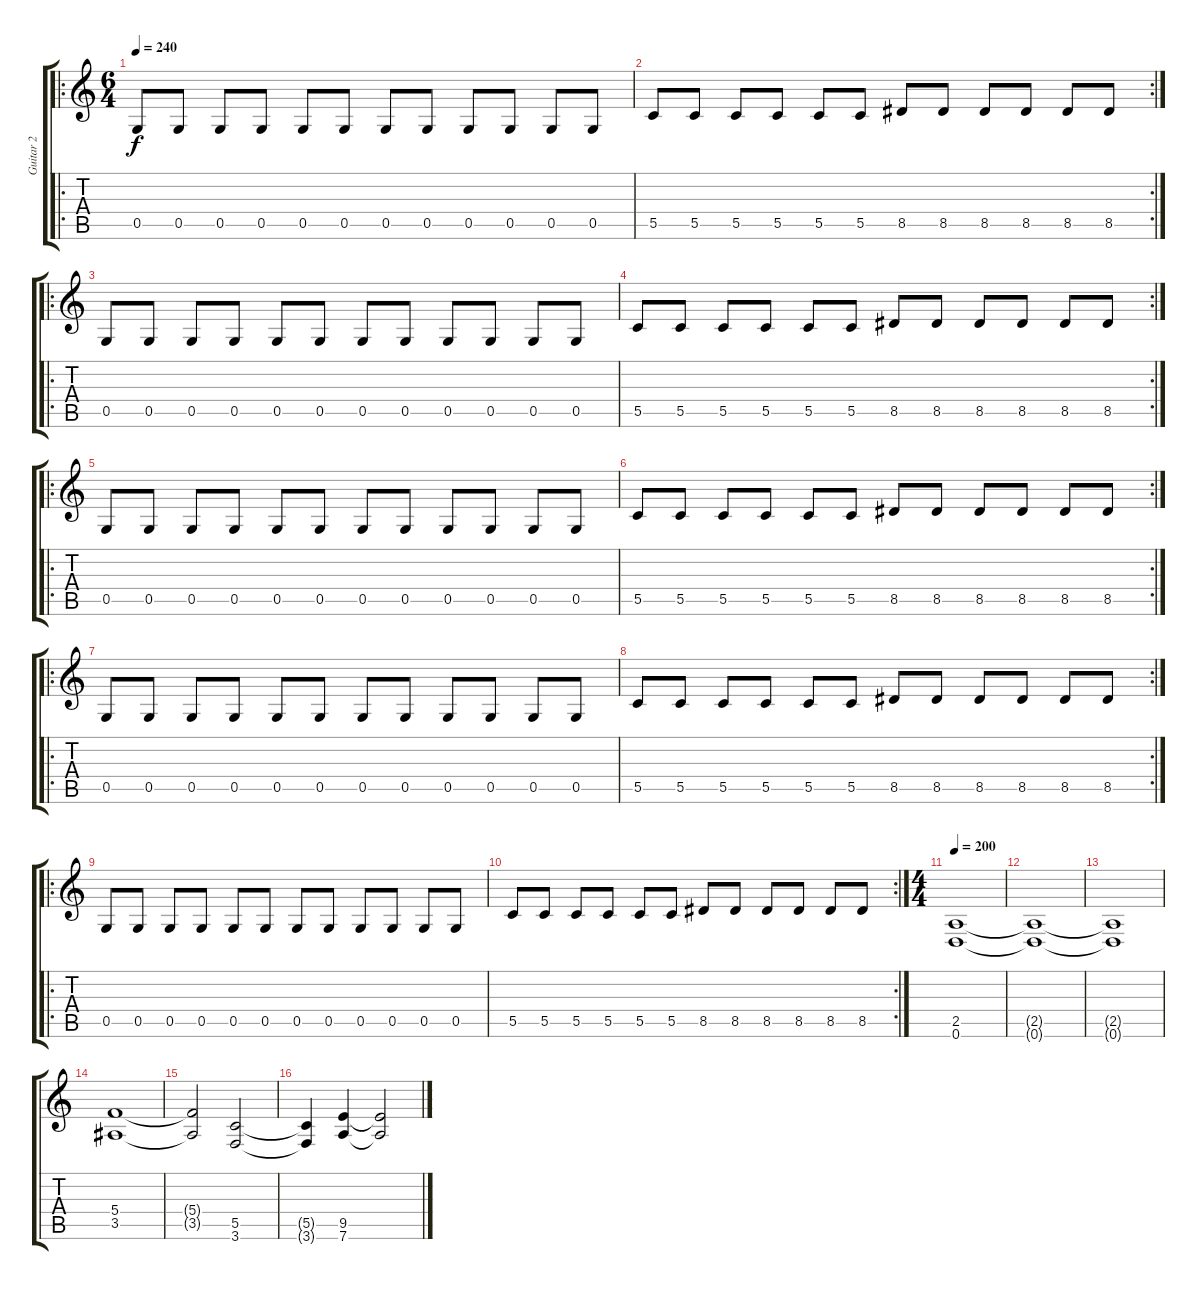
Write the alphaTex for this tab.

\track ("Guitar 2" "Guitar 2") {instrument distortionguitar}
\staff {score tabs}
\tuning (D4 A3 F3 C3 G2 D2) {hide}
\ro
\ts (6 4)
\tempo 240
\clef g2
\ks c
0.5.8{dy f} 0.5.8 0.5.8 0.5.8 0.5.8 0.5.8 0.5.8 0.5.8 0.5.8 0.5.8 0.5.8 0.5.8 |
\rc 2
5.5.8 5.5.8 5.5.8 5.5.8 5.5.8 5.5.8 8.5.8 8.5.8 8.5.8 8.5.8 8.5.8 8.5.8 |
\ro
0.5.8 0.5.8 0.5.8 0.5.8 0.5.8 0.5.8 0.5.8 0.5.8 0.5.8 0.5.8 0.5.8 0.5.8 |
\rc 2
5.5.8 5.5.8 5.5.8 5.5.8 5.5.8 5.5.8 8.5.8 8.5.8 8.5.8 8.5.8 8.5.8 8.5.8 |
\ro
0.5.8 0.5.8 0.5.8 0.5.8 0.5.8 0.5.8 0.5.8 0.5.8 0.5.8 0.5.8 0.5.8 0.5.8 |
\rc 2
5.5.8 5.5.8 5.5.8 5.5.8 5.5.8 5.5.8 8.5.8 8.5.8 8.5.8 8.5.8 8.5.8 8.5.8 |
\ro
0.5.8 0.5.8 0.5.8 0.5.8 0.5.8 0.5.8 0.5.8 0.5.8 0.5.8 0.5.8 0.5.8 0.5.8 |
\rc 2
5.5.8 5.5.8 5.5.8 5.5.8 5.5.8 5.5.8 8.5.8 8.5.8 8.5.8 8.5.8 8.5.8 8.5.8 |
\ro
0.5.8 0.5.8 0.5.8 0.5.8 0.5.8 0.5.8 0.5.8 0.5.8 0.5.8 0.5.8 0.5.8 0.5.8 |
\rc 2
5.5.8 5.5.8 5.5.8 5.5.8 5.5.8 5.5.8 8.5.8 8.5.8 8.5.8 8.5.8 8.5.8 8.5.8 |
\ts (4 4)
\tempo 200
(2.5 0.6).1 |
(2.5{t} 0.6{t}).1 |
(2.5{t} 0.6{t}).1 |
(5.4 3.5).1 |
(5.4{t} 3.5{t}).2 (5.5 3.6).2 |
(5.5{t} 3.6{t}).4 (9.5 7.6).4 (9.5{t} 7.6{t}).2
